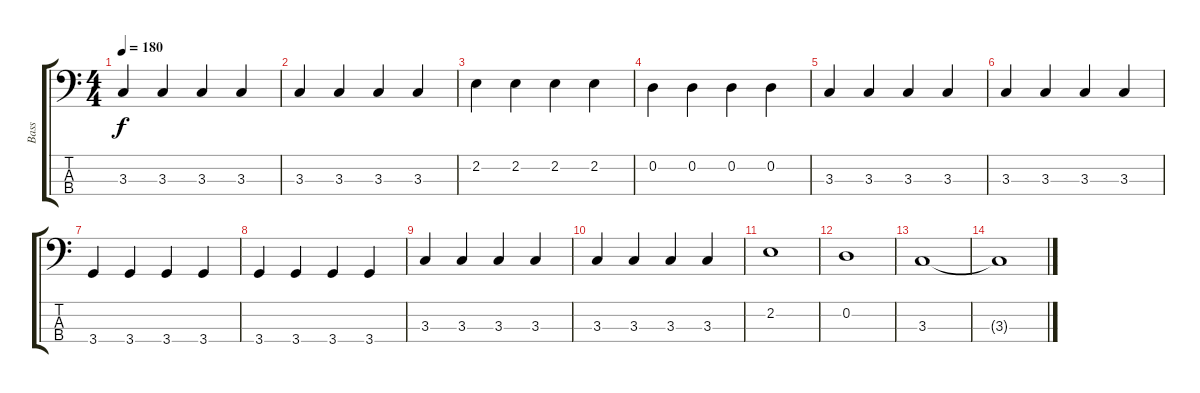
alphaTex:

\track ("Bass" "Bass") {instrument electricbassfinger}
\staff {score tabs}
\tuning (G2 D2 A1 E1) {hide}
\ts (4 4)
\tempo 180
\clef f4
\ks c
3.3.4{dy f} 3.3.4 3.3.4 3.3.4 |
3.3.4 3.3.4 3.3.4 3.3.4 |
2.2.4 2.2.4 2.2.4 2.2.4 |
0.2.4 0.2.4 0.2.4 0.2.4 |
3.3.4 3.3.4 3.3.4 3.3.4 |
3.3.4 3.3.4 3.3.4 3.3.4 |
3.4.4 3.4.4 3.4.4 3.4.4 |
3.4.4 3.4.4 3.4.4 3.4.4 |
3.3.4 3.3.4 3.3.4 3.3.4 |
3.3.4 3.3.4 3.3.4 3.3.4 |
2.2.1 |
0.2.1 |
3.3.1 |
3.3{t}.1
